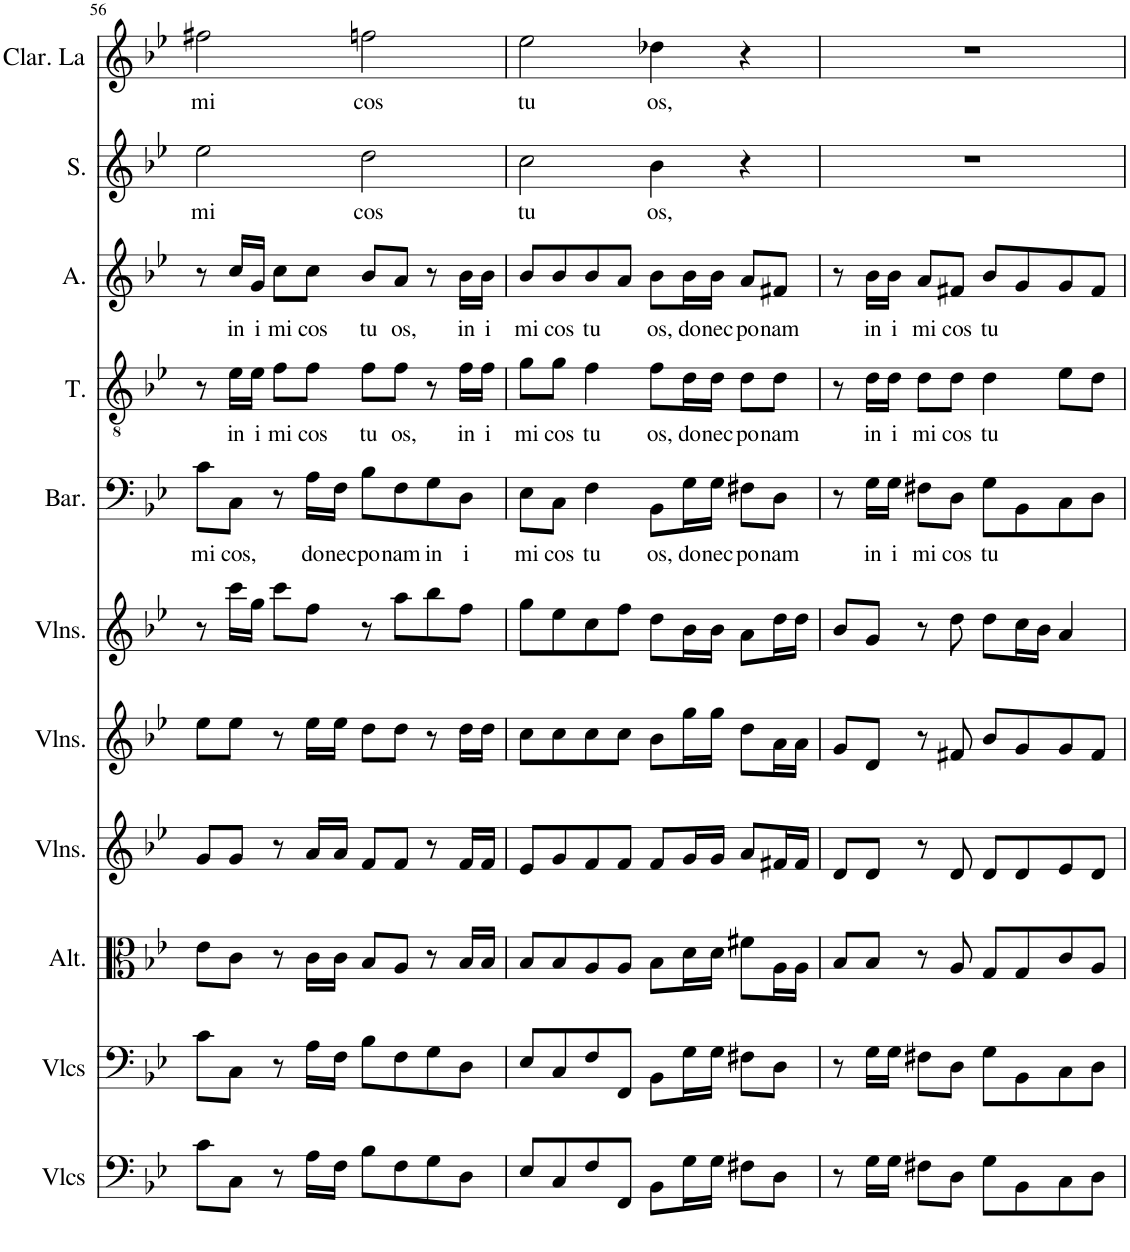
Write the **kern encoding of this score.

**kern	**kern	**kern	**kern	**kern	**kern	**kern	**text	**kern	**text	**kern	**text	**kern	**text	**kern	**text
*part11	*part10	*part9	*part8	*part7	*part6	*part5	*part5	*part4	*part4	*part3	*part3	*part2	*part2	*part1	*part1
*staff11	*staff10	*staff9	*staff8	*staff7	*staff6	*staff5	*staff5	*staff4	*staff4	*staff3	*staff3	*staff2	*staff2	*staff1	*staff1
*I"Violoncelles, Continuo	*I"Violoncelles, Violoncello	*I"Altos, Viola II	*I"Violons, Viola I	*I"Violons, Violin II	*I"Violons, Violin I	*I"Baryton, Bass	*	*I"Ténor, Tenor	*	*I"Alto, Alto	*	*I"Soprano, Soprano II	*	*I"Clarinette en La, Soprano I	*
*I'Vlcs	*I'Vlcs	*I'Alt.	*I'Vlns.	*I'Vlns.	*I'Vlns.	*I'Bar.	*	*I'T.	*	*I'A.	*	*I'S.	*	*I'Clar. La	*
!!LO:PB:g=z
*clefF4	*clefF4	*clefC3	*clefG2	*clefG2	*clefG2	*clefF4	*	*clefGv2	*	*clefG2	*	*clefG2	*	*clefG2	*
*	*	*	*	*	*	*	*	*	*	*	*	*	*	*Trd2c3	*
*k[b-e-]	*k[b-e-]	*k[b-e-]	*k[b-e-]	*k[b-e-]	*k[b-e-]	*k[b-e-]	*	*k[b-e-]	*	*k[b-e-]	*	*k[b-e-]	*	*k[b-e-]	*
*M4/4	*M4/4	*M4/4	*M4/4	*M4/4	*M4/4	*M4/4	*	*M4/4	*	*M4/4	*	*M4/4	*	*M4/4	*
=56	=56	=56	=56	=56	=56	=56	=56	=56	=56	=56	=56	=56	=56	=56	=56
!	!	!	!	!	!	!	!LO:LY:b	!	!	!	!	!	!LO:LY:b	!	!LO:LY:b
8c\L	8c\L	8e-\L	8g/L	8ee-\L	8r	8c\L	mi	8r	.	8r	.	2ee-\	mi	2ff#X\	mi
!	!	!	!	!	!	!	!LO:LY:b	!	!LO:LY:b	!	!LO:LY:b	!	!	!	!
8C\J	8C\J	8c\J	8g/J	8ee-\J	16ccc\LL	8C\J	cos,	16e-\LL	in	16cc/LL	in	.	.	.	.
!	!	!	!	!	!	!	!	!	!LO:LY:b	!	!LO:LY:b	!	!	!	!
.	.	.	.	.	16gg\JJ	.	.	16e-\JJ	i	16g/JJ	i	.	.	.	.
!	!	!	!	!	!	!	!	!	!LO:LY:b	!	!LO:LY:b	!	!	!	!
8r	8r	8r	8r	8r	8ccc\L	8r	.	8f\L	mi	8cc\L	mi	.	.	.	.
!	!	!	!	!	!	!	!LO:LY:b	!	!LO:LY:b	!	!LO:LY:b	!	!	!	!
16A\LL	16A\LL	16c\LL	16a/LL	16ee-\LL	8ff\J	16A\LL	do	8f\J	cos	8cc\J	cos	.	.	.	.
!	!	!	!	!	!	!	!LO:LY:b	!	!	!	!	!	!	!	!
16F\JJ	16F\JJ	16c\JJ	16a/JJ	16ee-\JJ	.	16F\JJ	nec	.	.	.	.	.	.	.	.
!	!	!	!	!	!	!	!LO:LY:b	!	!LO:LY:b	!	!LO:LY:b	!	!LO:LY:b	!	!LO:LY:b
8B-\L	8B-\L	8B-/L	8f/L	8dd\L	8r	8B-\L	po	8f\L	tu	8b-/L	tu	2dd\	cos	2ffn\	cos
!	!	!	!	!	!	!	!LO:LY:b	!	!LO:LY:b	!	!LO:LY:b	!	!	!	!
8F\	8F\	8A/J	8f/J	8dd\J	8aa\L	8F\	nam	8f\J	os,	8a/J	os,	.	.	.	.
!	!	!	!	!	!	!	!LO:LY:b	!	!	!	!	!	!	!	!
8G\	8G\	8r	8r	8r	8bb-\	8G\	in	8r	.	8r	.	.	.	.	.
!	!	!	!	!	!	!	!LO:LY:b	!	!LO:LY:b	!	!LO:LY:b	!	!	!	!
8D\J	8D\J	16B-/LL	16f/LL	16dd\LL	8ff\J	8D\J	i	16f\LL	in	16b-\LL	in	.	.	.	.
!	!	!	!	!	!	!	!	!	!LO:LY:b	!	!LO:LY:b	!	!	!	!
.	.	16B-/JJ	16f/JJ	16dd\JJ	.	.	.	16f\JJ	i	16b-\JJ	i	.	.	.	.
=57	=57	=57	=57	=57	=57	=57	=57	=57	=57	=57	=57	=57	=57	=57	=57
!	!	!	!	!	!	!	!LO:LY:b	!	!LO:LY:b	!	!LO:LY:b	!	!LO:LY:b	!	!LO:LY:b
8E-/L	8E-/L	8B-/L	8e-/L	8cc\L	8gg\L	8E-\L	mi	8g\L	mi	8b-/L	mi	2cc\	tu	2ee-\	tu
!	!	!	!	!	!	!	!LO:LY:b	!	!LO:LY:b	!	!LO:LY:b	!	!	!	!
8C/	8C/	8B-/	8g/	8cc\	8ee-\	8C\J	cos	8g\J	cos	8b-/	cos	.	.	.	.
!	!	!	!	!	!	!	!LO:LY:b	!	!LO:LY:b	!	!LO:LY:b	!	!	!	!
8F/	8F/	8A/	8f/	8cc\	8cc\	4F\	tu	4f\	tu	8b-/	tu	.	.	.	.
8FF/J	8FF/J	8A/J	8f/J	8cc\J	8ff\J	.	.	.	.	8a/J	.	.	.	.	.
!	!	!	!	!	!	!	!LO:LY:b	!	!LO:LY:b	!	!LO:LY:b	!	!LO:LY:b	!	!LO:LY:b
8BB-\L	8BB-\L	8B-\L	8f/L	8b-\L	8dd\L	8BB-\L	os,	8f\L	os,	8b-\L	os,	4b-\	os,	4dd-X\	os,
!	!	!	!	!	!	!	!LO:LY:b	!	!LO:LY:b	!	!LO:LY:b	!	!	!	!
16G\L	16G\L	16d\L	16g/L	16gg\L	16b-\L	16G\L	do	16d\L	do	16b-\L	do	.	.	.	.
!	!	!	!	!	!	!	!LO:LY:b	!	!LO:LY:b	!	!LO:LY:b	!	!	!	!
16G\JJ	16G\JJ	16d\JJ	16g/JJ	16gg\JJ	16b-\JJ	16G\JJ	nec	16d\JJ	nec	16b-\JJ	nec	.	.	.	.
!	!	!	!	!	!	!	!LO:LY:b	!	!LO:LY:b	!	!LO:LY:b	!	!	!	!
8F#X\L	8F#X\L	8f#X\L	8a/L	8dd\L	8a\L	8F#X\L	po	8d\L	po	8a/L	po	4r	.	4r	.
!	!	!	!	!	!	!	!LO:LY:b	!	!LO:LY:b	!	!LO:LY:b	!	!	!	!
8D\J	8D\J	16A\L	16f#X/L	16a\L	16dd\L	8D\J	nam	8d\J	nam	8f#X/J	nam	.	.	.	.
.	.	16A\JJ	16f#/JJ	16a\JJ	16dd\JJ	.	.	.	.	.	.	.	.	.	.
=58	=58	=58	=58	=58	=58	=58	=58	=58	=58	=58	=58	=58	=58	=58	=58
8r	8r	8B-/L	8d/L	8g/L	8b-/L	8r	.	8r	.	8r	.	1r	.	1r	.
!	!	!	!	!	!	!	!LO:LY:b	!	!LO:LY:b	!	!LO:LY:b	!	!	!	!
16G\LL	16G\LL	8B-/J	8d/J	8d/J	8g/J	16G\LL	in	16d\LL	in	16b-\LL	in	.	.	.	.
!	!	!	!	!	!	!	!LO:LY:b	!	!LO:LY:b	!	!LO:LY:b	!	!	!	!
16G\JJ	16G\JJ	.	.	.	.	16G\JJ	i	16d\JJ	i	16b-\JJ	i	.	.	.	.
!	!	!	!	!	!	!	!LO:LY:b	!	!LO:LY:b	!	!LO:LY:b	!	!	!	!
8F#X\L	8F#X\L	8r	8r	8r	8r	8F#X\L	mi	8d\L	mi	8a/L	mi	.	.	.	.
!	!	!	!	!	!	!	!LO:LY:b	!	!LO:LY:b	!	!LO:LY:b	!	!	!	!
8D\J	8D\J	8A/	8d/	8f#X/	8dd\	8D\J	cos	8d\J	cos	8f#X/J	cos	.	.	.	.
!	!	!	!	!	!	!	!LO:LY:b	!	!LO:LY:b	!	!LO:LY:b	!	!	!	!
8G\L	8G\L	8G/L	8d/L	8b-/L	8dd\L	8G\L	tu	4d\	tu	8b-/L	tu	.	.	.	.
8BB-\	8BB-\	8G/	8d/	8g/	16cc\L	8BB-\	.	.	.	8g/	.	.	.	.	.
.	.	.	.	.	16b-\JJ	.	.	.	.	.	.	.	.	.	.
8C\	8C\	8c/	8e-/	8g/	4a/	8C\	.	8e-\L	.	8g/	.	.	.	.	.
8D\J	8D\J	8A/J	8d/J	8f#/J	.	8D\J	.	8d\J	.	8f#/J	.	.	.	.	.
=	=	=	=	=	=	=	=	=	=	=	=	=	=	=	=
*-	*-	*-	*-	*-	*-	*-	*-	*-	*-	*-	*-	*-	*-	*-	*-
